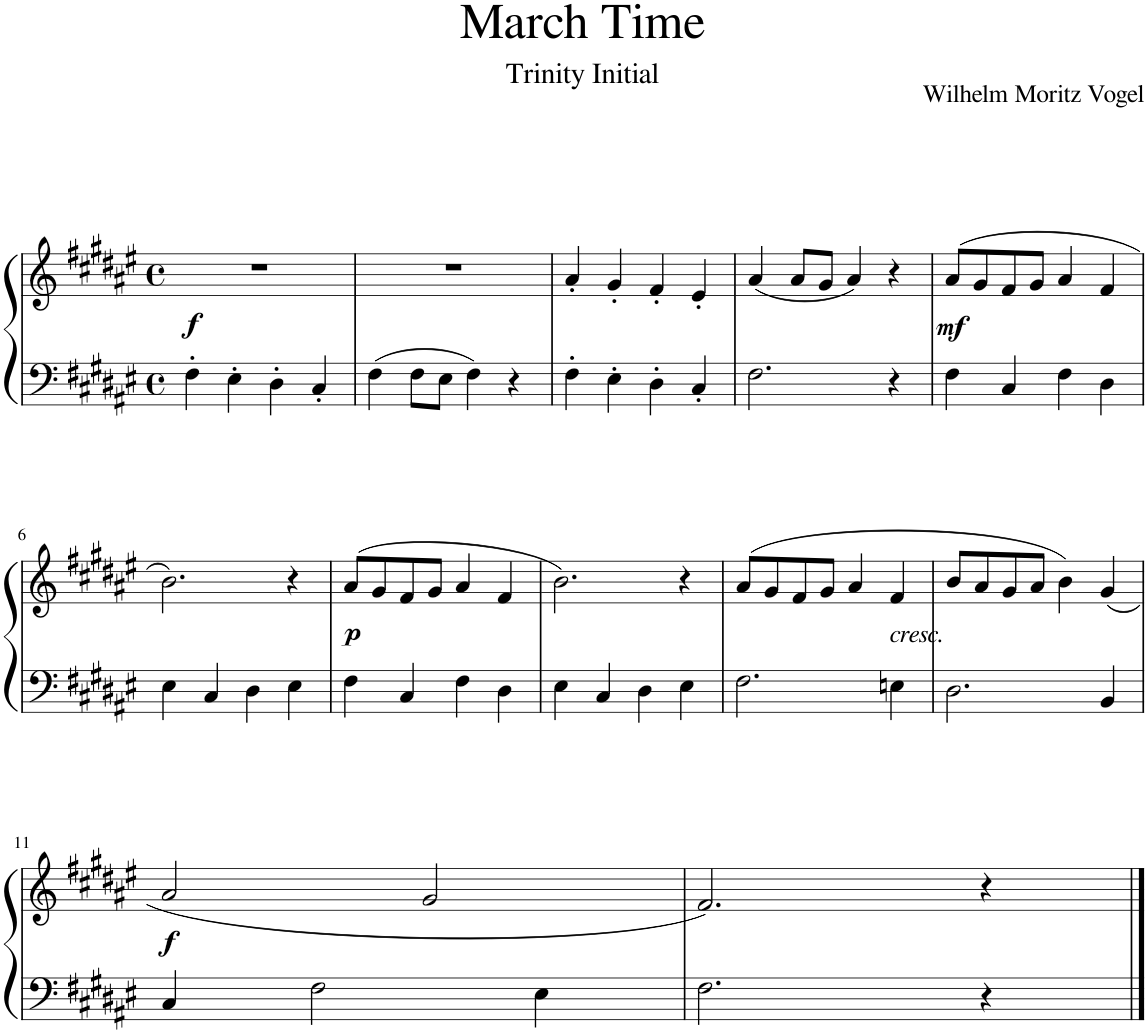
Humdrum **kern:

**kern	**kern	**dynam
*part1	*part1	*part1
*staff2	*staff1	*staff1/2
*I"Piano	*	*
*I'Pno.	*	*
*clefF4	*clefG2	*
*k[f#c#g#d#a#e#]	*k[f#c#g#d#a#e#]	*
*M4/4	*M4/4	*
*met(c)	*met(c)	*
=1	=1	=1
!	!	!LO:DY:b
4F#'\	1r	f
4E#'\	.	.
4D#'\	.	.
4C#'/	.	.
=2	=2	=2
4F#\	1r	.
8F#\L	.	.
8E#\J	.	.
4F#\	.	.
4r	.	.
=3	=3	=3
4F#'\	4a#'/	.
4E#'\	4g#'/	.
4D#'\	4f#'/	.
4C#'/	4e#'/	.
=4	=4	=4
2.F#\	(4a#/	.
.	8a#/L	.
.	8g#/J	.
.	4a#/)	.
4r	4r	.
=5	=5	=5
!	!	!LO:DY:b
4F#\	(8a#/L	mf
.	8g#/	.
4C#/	8f#/	.
.	8g#/J	.
4F#\	4a#/	.
4D#\	4f#/	.
!!LO:LB:g=z
=6	=6	=6
4E#\	2.b\)	.
4C#/	.	.
4D#\	.	.
4E#\	4r	.
=7	=7	=7
!	!	!LO:DY:b
4F#\	(8a#/L	p
.	8g#/	.
4C#/	8f#/	.
.	8g#/J	.
4F#\	4a#/	.
4D#\	4f#/	.
=8	=8	=8
4E#\	2.b\)	.
4C#/	.	.
4D#\	.	.
4E#\	4r	.
=9	=9	=9
2.F#\	(8a#/L	.
.	8g#/	.
.	8f#/	.
.	8g#/J	.
.	4a#/	.
!	!LO:TX:b:i:t=cresc.	!
4En\	4f#/	.
=10	=10	=10
2.D#\	8b/L	.
.	8a#/	.
.	8g#/	.
.	8a#/J	.
.	4b\)	.
4BB/	(4g#/	.
!!LO:LB:g=z
=11	=11	=11
!	!	!LO:DY:b
4C#/	2a#/	f
2F#\	.	.
.	2g#/	.
4E#\	.	.
=12	=12	=12
2.F#\	2.f#/)	.
4r	4r	.
==	==	==
*-	*-	*-
